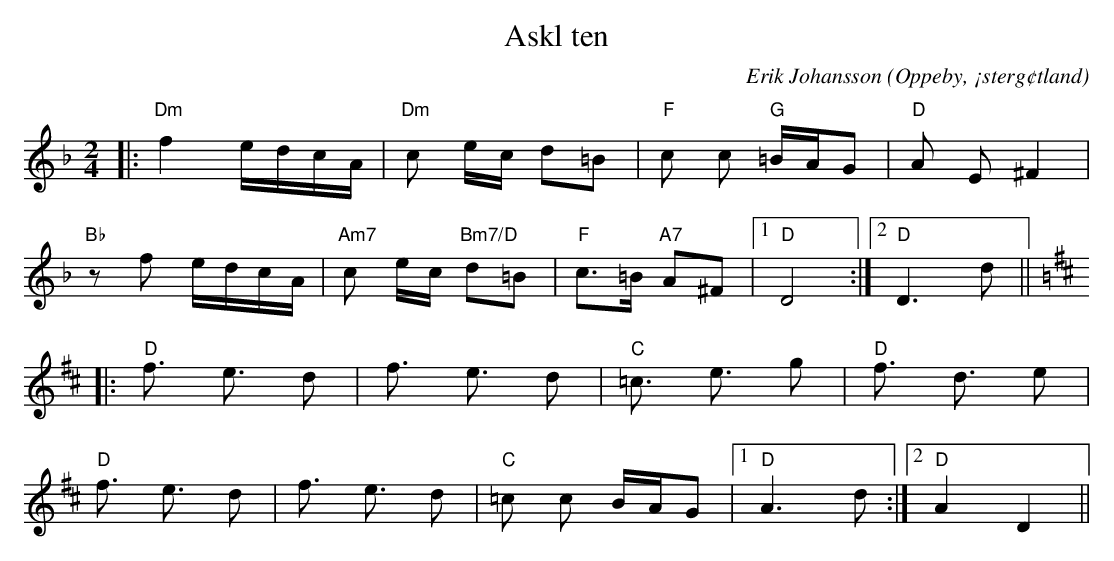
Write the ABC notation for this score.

X:1
T:Askl ten
C:Erik Johansson
O:Oppeby, ¡sterg¢tland
Q:90
M:2/4
L:1/8
K:Dm
|:"Dm"f2 e/d/c/A/ |"Dm"c e/c/ d=B| "F" c c "G" =B/A/G | "D" A E ^F2 |
"Bb" zf e/d/c/A/ |"Am7"c e/c/ "Bm7/D"d=B| "F" c>=B  "A7" A^F |1 "D" D4 :|2 "D" D3d ||
K:D
|:"D" f3/2 e3/2 d |f3/2 e3/2 d| "C" =c3/2 e3/2 g| "D" f3/2 d3/2 e |
"D" f3/2 e3/2 d |f3/2 e3/2 d| "C"=c c  B/A/G  |1 "D" A3  d:|2 "D" A2 D2||
